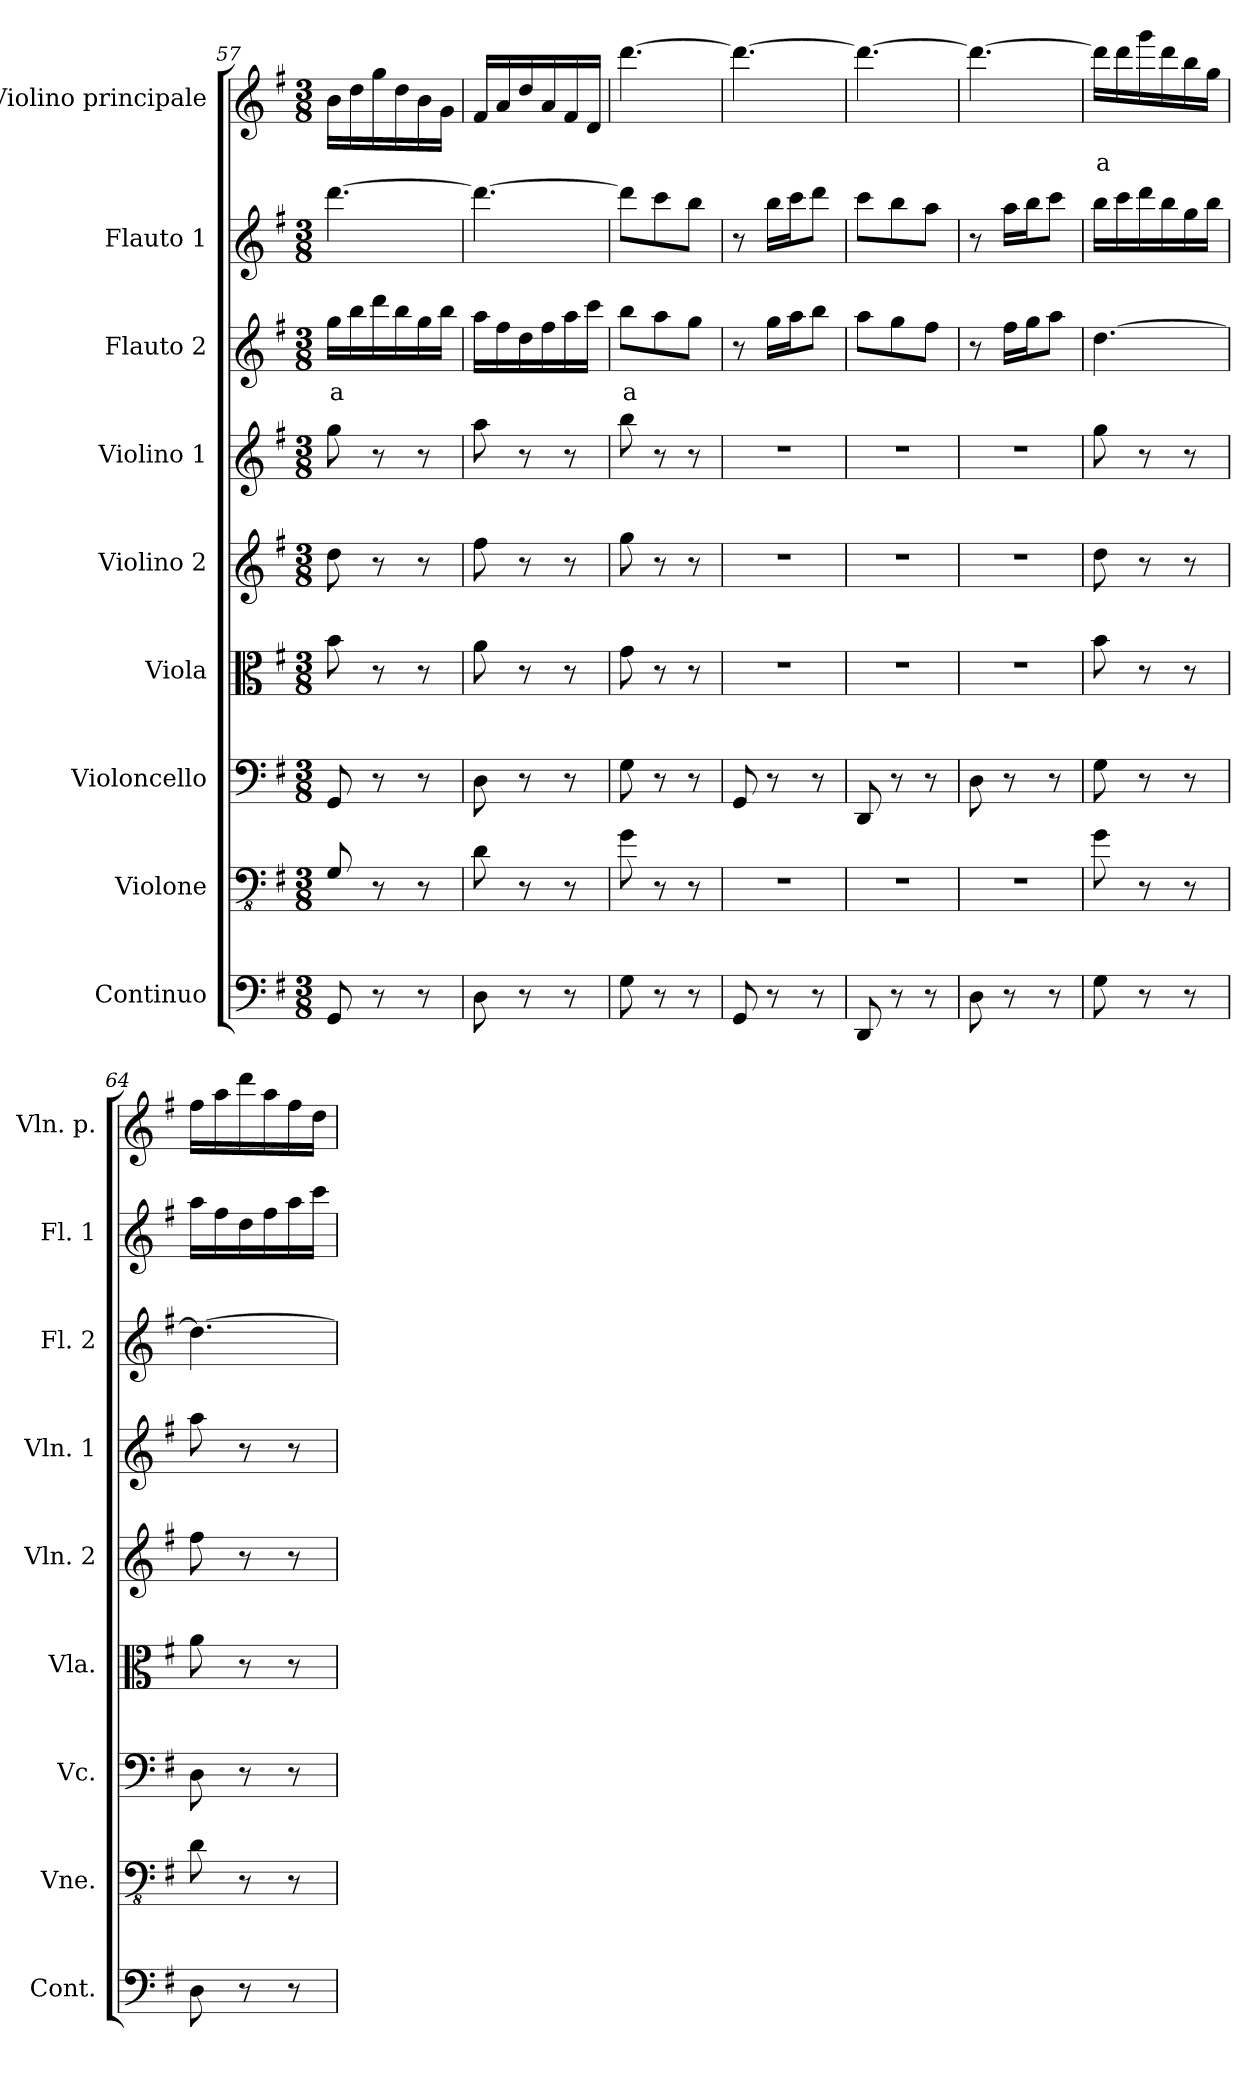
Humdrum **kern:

**kern	**kern	**kern	**kern	**kern	**kern	**kern	**text	**kern	**kern	**text
*part9	*part8	*part7	*part6	*part5	*part4	*part3	*part3	*part2	*part1	*part1
*staff9	*staff8	*staff7	*staff6	*staff5	*staff4	*staff3	*staff3	*staff2	*staff1	*staff1
*I"Continuo	*I"Violone	*I"Violoncello	*I"Viola	*I"Violino 2	*I"Violino 1	*I"Flauto 2	*	*I"Flauto 1	*I"Violino principale	*
*I'Cont.	*I'Vne.	*I'Vc.	*I'Vla.	*I'Vln. 2	*I'Vln. 1	*I'Fl. 2	*	*I'Fl. 1	*I'Vln. p.	*
*clefF4	*clefFv4	*clefF4	*clefC3	*clefG2	*clefG2	*clefG2	*	*clefG2	*clefG2	*
*	*ITrd7c12	*	*	*	*	*	*	*	*	*
*k[f#]	*k[f#]	*k[f#]	*k[f#]	*k[f#]	*k[f#]	*k[f#]	*	*k[f#]	*k[f#]	*
*M3/8	*M3/8	*M3/8	*M3/8	*M3/8	*M3/8	*M3/8	*	*M3/8	*M3/8	*
=57	=57	=57	=57	=57	=57	=57	=57	=57	=57	=57
!	!	!	!	!	!	!	!LO:LY:color=#FF0000	!	!	!
8GG/	8GGG/	8GG/	8b\	8dd\	8gg\	16gg\LL	a	[4.ddd\	16b\LL	.
.	.	.	.	.	.	16bb\	.	.	16dd\	.
8r	8r	8r	8r	8r	8r	16ddd\	.	.	16gg\	.
.	.	.	.	.	.	16bb\	.	.	16dd\	.
8r	8r	8r	8r	8r	8r	16gg\	.	.	16b\	.
.	.	.	.	.	.	16bb\JJ	.	.	16g\JJ	.
=58	=58	=58	=58	=58	=58	=58	=58	=58	=58	=58
8D\	8DD\	8D\	8a\	8ff#\	8aa\	16aa\LL	.	4.ddd\_	16f#/LL	.
.	.	.	.	.	.	16ff#\	.	.	16a/	.
8r	8r	8r	8r	8r	8r	16dd\	.	.	16dd/	.
.	.	.	.	.	.	16ff#\	.	.	16a/	.
8r	8r	8r	8r	8r	8r	16aa\	.	.	16f#/	.
.	.	.	.	.	.	16ccc\JJ	.	.	16d/JJ	.
=59	=59	=59	=59	=59	=59	=59	=59	=59	=59	=59
!	!	!	!	!	!	!	!LO:LY:color=#FF0000	!	!	!
8G\	8GG\	8G\	8g\	8gg\	8bb\	8bb\L	a	8ddd\L]	[4.ddd\	.
8r	8r	8r	8r	8r	8r	8aa\	.	8ccc\	.	.
8r	8r	8r	8r	8r	8r	8gg\J	.	8bb\J	.	.
=60	=60	=60	=60	=60	=60	=60	=60	=60	=60	=60
8GG/	4.r	8GG/	4.r	4.r	4.r	8r	.	8r	4.ddd\_	.
8r	.	8r	.	.	.	16gg\LL	.	16bb\LL	.	.
.	.	.	.	.	.	16aa\J	.	16ccc\J	.	.
8r	.	8r	.	.	.	8bb\J	.	8ddd\J	.	.
=61	=61	=61	=61	=61	=61	=61	=61	=61	=61	=61
8DD/	4.r	8DD/	4.r	4.r	4.r	8aa\L	.	8ccc\L	4.ddd\_	.
8r	.	8r	.	.	.	8gg\	.	8bb\	.	.
8r	.	8r	.	.	.	8ff#\J	.	8aa\J	.	.
=62	=62	=62	=62	=62	=62	=62	=62	=62	=62	=62
8D\	4.r	8D\	4.r	4.r	4.r	8r	.	8r	4.ddd\_	.
8r	.	8r	.	.	.	16ff#\LL	.	16aa\LL	.	.
.	.	.	.	.	.	16gg\J	.	16bb\J	.	.
8r	.	8r	.	.	.	8aa\J	.	8ccc\J	.	.
=63	=63	=63	=63	=63	=63	=63	=63	=63	=63	=63
!	!	!	!	!	!	!	!	!	!	!LO:LY:color=#FF0000
8G\	8GG\	8G\	8b\	8dd\	8gg\	[4.dd\	.	16bb\LL	16ddd\LL]	a
.	.	.	.	.	.	.	.	16ccc\	16ddd\	.
8r	8r	8r	8r	8r	8r	.	.	16ddd\	16ggg\	.
.	.	.	.	.	.	.	.	16bb\	16ddd\	.
8r	8r	8r	8r	8r	8r	.	.	16gg\	16bb\	.
.	.	.	.	.	.	.	.	16bb\JJ	16gg\JJ	.
=64	=64	=64	=64	=64	=64	=64	=64	=64	=64	=64
8D\	8DD\	8D\	8a\	8ff#\	8aa\	4.dd\_	.	16aa\LL	16ff#\LL	.
.	.	.	.	.	.	.	.	16ff#\	16aa\	.
8r	8r	8r	8r	8r	8r	.	.	16dd\	16ddd\	.
.	.	.	.	.	.	.	.	16ff#\	16aa\	.
8r	8r	8r	8r	8r	8r	.	.	16aa\	16ff#\	.
.	.	.	.	.	.	.	.	16ccc\JJ	16dd\JJ	.
=	=	=	=	=	=	=	=	=	=	=
*-	*-	*-	*-	*-	*-	*-	*-	*-	*-	*-
